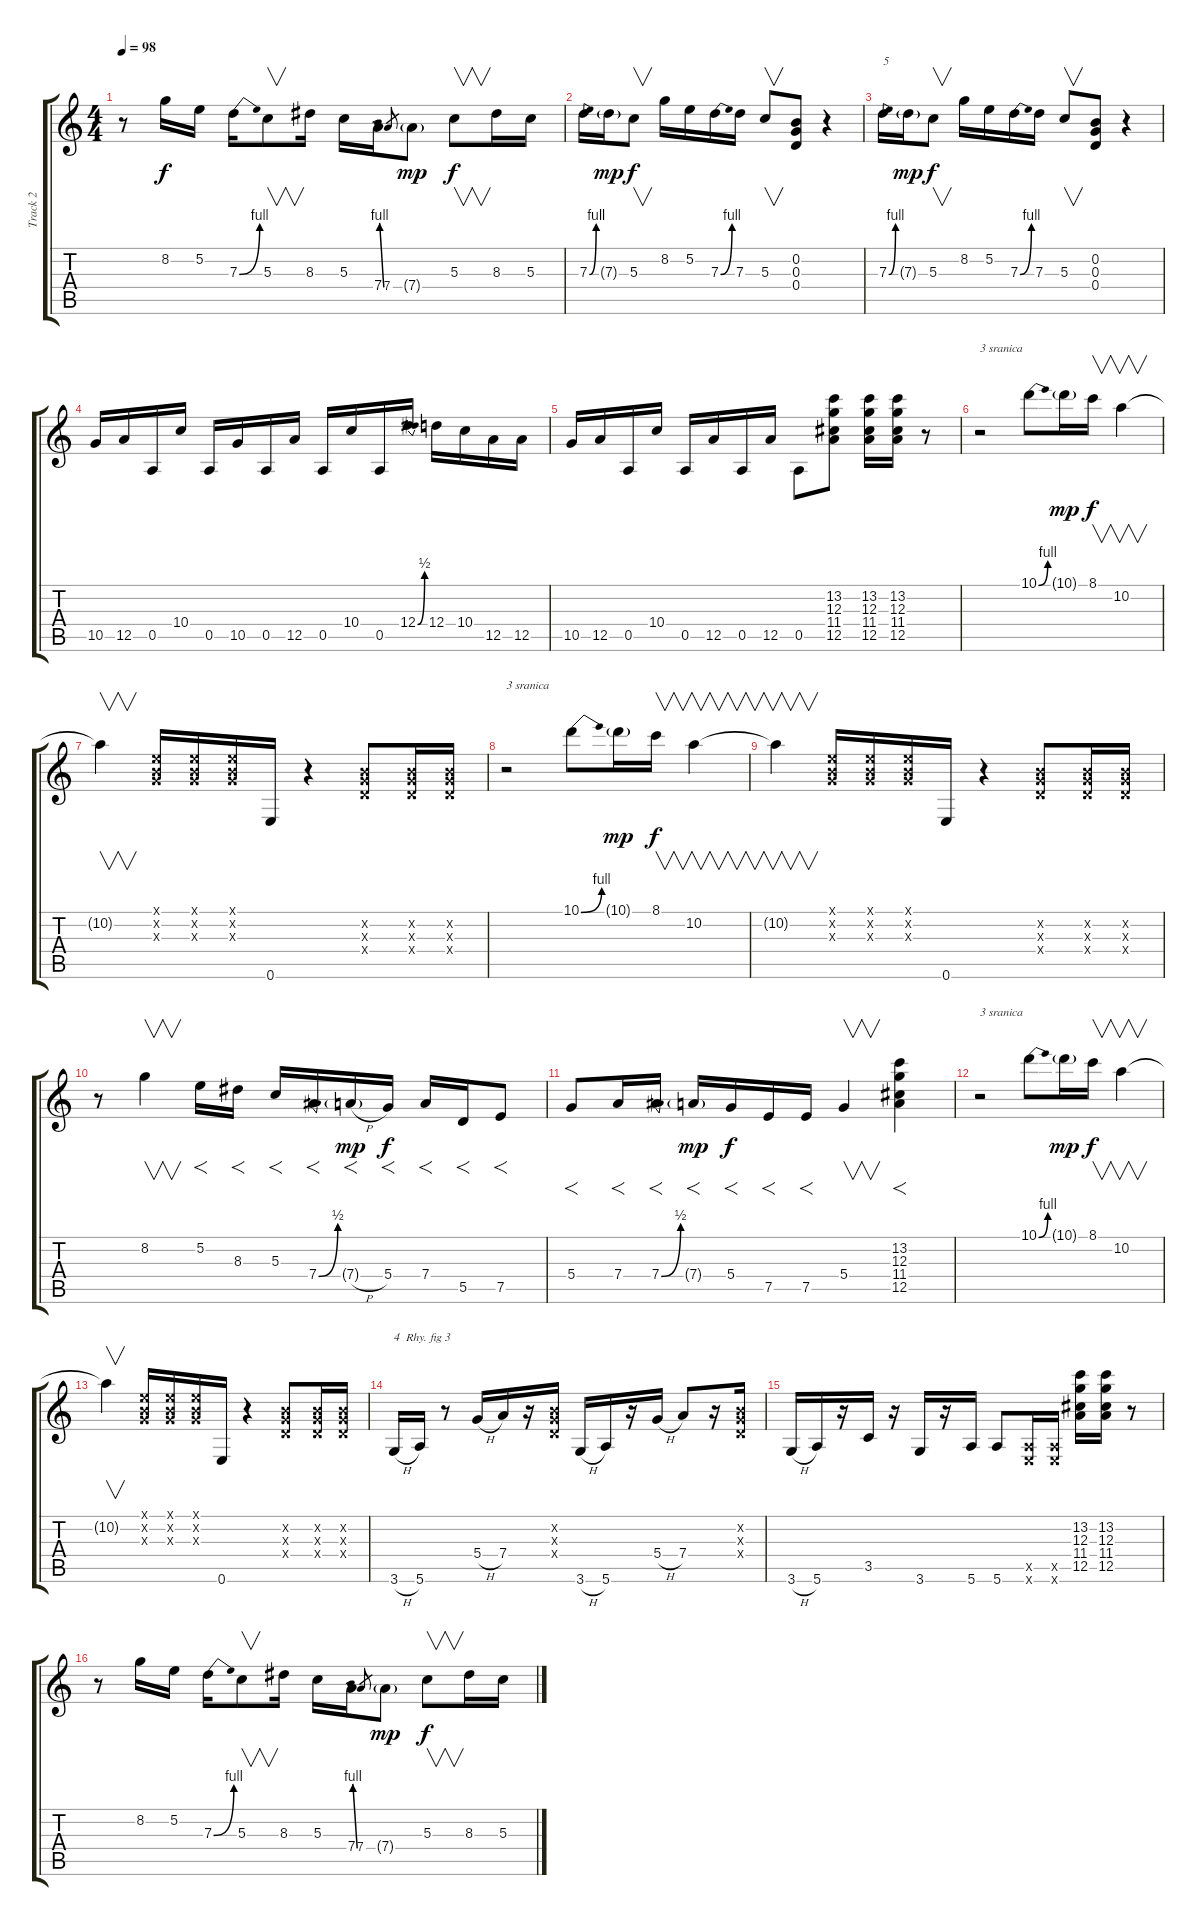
\track ("Track 2" "Track 2") {instrument overdrivenguitar}
\staff {score tabs}
\tuning (E4 B3 G3 D3 A2 E2) {hide}
\ts (4 4)
\tempo 98
\clef g2
\ks c
r.8{dy f} 8.2.16 5.2.16 7.3{be (bend 0 0 60 4)}.16 5.3.8{v} 8.3.16 5.3.16 7.4{be (bend 0 0 60 4)}.16 7.4.8{gr} 7.4{g}.8{dy mp} 5.3.8{v dy f} 8.3.16 5.3.16 |
7.3{be (bend 0 0 60 4)}.16 7.3{g}.16{dy mp} 5.3.8{v dy f} 8.2.16 5.2.16 7.3{be (bend 0 0 60 4)}.16 7.3.16 5.3.8{v} (0.2 0.3 0.4).8 r.4 |
7.3{be (bend 0 0 60 4)}.16{txt "5"} 7.3{g}.16{dy mp} 5.3.8{v dy f} 8.2.16 5.2.16 7.3{be (bend 0 0 60 4)}.16 7.3.16 5.3.8{v} (0.2 0.3 0.4).8 r.4 |
10.5.16 12.5.16 0.5.16 10.4.16 0.5.16 10.5.16 0.5.16 12.5.16 0.5.16 10.4.16 0.5.16 12.4{be (bend 0 0 60 2)}.16 12.4.16 10.4.16 12.5.16 12.5.16 |
10.5.16 12.5.16 0.5.16 10.4.16 0.5.16 12.5.16 0.5.16 12.5.16 0.5.8 (13.2 12.3 11.4 12.5).8 (13.2 12.3 11.4 12.5).16 (13.2 12.3 11.4 12.5).16 r.8 |
r.2{txt "3 sranica"} 10.1{be (bend 0 0 60 4)}.8 10.1{g}.16{dy mp} 8.1.16{v dy f} 10.2.4{v} |
10.2{t}.4{v} (0.1{x} 0.2{x} 0.3{x}).16 (0.1{x} 0.2{x} 0.3{x}).16 (0.1{x} 0.2{x} 0.3{x}).16 0.6.16 r.4 (0.2{x} 0.3{x} 0.4{x}).8 (0.2{x} 0.3{x} 0.4{x}).16 (0.2{x} 0.3{x} 0.4{x}).16 |
r.2{txt "3 sranica"} 10.1{be (bend 0 0 60 4)}.8 10.1{g}.16{dy mp} 8.1.16{v dy f} 10.2.4{v} |
10.2{t}.4{v} (0.1{x} 0.2{x} 0.3{x}).16 (0.1{x} 0.2{x} 0.3{x}).16 (0.1{x} 0.2{x} 0.3{x}).16 0.6.16 r.4 (0.2{x} 0.3{x} 0.4{x}).8 (0.2{x} 0.3{x} 0.4{x}).16 (0.2{x} 0.3{x} 0.4{x}).16 |
r.8 8.2.4{v} 5.2.16{f} 8.3.16{f} 5.3.16{f} 7.4{be (bend 0 0 60 2)}.16{f} 7.4{h g}.16{f dy mp} 5.4.16{f dy f} 7.4.16{f} 5.5.16{f} 7.5.8{f} |
5.4.8{f} 7.4.16{f} 7.4{be (bend 0 0 60 2)}.16{f} 7.4{g}.16{f dy mp} 5.4.16{f dy f} 7.5.16{f} 7.5.16{f} 5.4.4{v} (13.2 12.3 11.4 12.5).4{f} |
r.2{txt "3 sranica"} 10.1{be (bend 0 0 60 4)}.8 10.1{g}.16{dy mp} 8.1.16{v dy f} 10.2.4{v} |
10.2{t}.4{v} (0.1{x} 0.2{x} 0.3{x}).16 (0.1{x} 0.2{x} 0.3{x}).16 (0.1{x} 0.2{x} 0.3{x}).16 0.6.16 r.4 (0.2{x} 0.3{x} 0.4{x}).8 (0.2{x} 0.3{x} 0.4{x}).16 (0.2{x} 0.3{x} 0.4{x}).16 |
3.6{h}.16{txt "4  Rhy. fig 3"} 5.6.16 r.8 5.4{h}.16 7.4.16 r.16 (0.2{x} 0.3{x} 0.4{x}).16 3.6{h}.16 5.6.16 r.16 5.4{h}.16 7.4.8 r.16 (0.2{x} 0.3{x} 0.4{x}).16 |
3.6{h}.16 5.6.16 r.16 3.5.16 r.16 3.6.16 r.16 5.6.16 5.6.8 (0.5{x} 0.6{x}).16 (0.5{x} 0.6{x}).16 (13.2 12.3 11.4 12.5).16 (13.2 12.3 11.4 12.5).16 r.8 |
r.8 8.2.16 5.2.16 7.3{be (bend 0 0 60 4)}.16 5.3.8{v} 8.3.16 5.3.16 7.4{be (bend 0 0 60 4)}.16 7.4.8{gr} 7.4{g}.8{dy mp} 5.3.8{v dy f} 8.3.16 5.3.16
